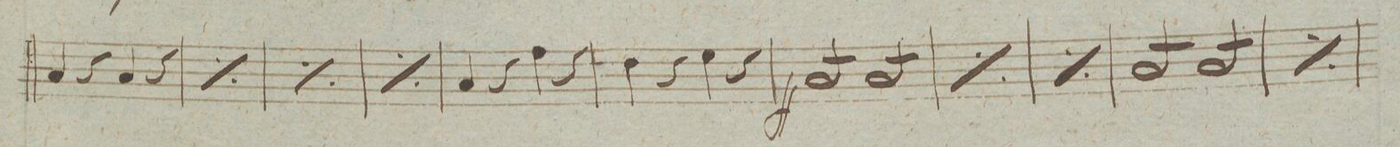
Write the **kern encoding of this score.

**kern	**dynam
*I"Baſso	*
*clefF4	*
*k[]	*
*met(c|)	*
*M2/2	*
4C/	.
4r	.
4C/	.
4r	.
=11	=11
*rep	*
4C/	.
4r	.
4C/	.
4r	.
*Xrep	*
=12	=12
*rep	*
4C/	.
4r	.
4C/	.
4r	.
*Xrep	*
=13	=13
*rep	*
4C/	.
4r	.
4C/	.
4r	.
*Xrep	*
=14	=14
4C/	.
4r	.
4A\	.
4r	.
=15	=15
4F\	.
4r	.
4G\	.
4r	.
=16	=16
*tremolo	*
8C/L	ff
8C/	.
8C/	.
8C/J	.
8C/L	.
8C/	.
8C/	.
8C/J	.
=17	=17
*rep	*
8C/L	.
8C/	.
8C/	.
8C/J	.
8C/L	.
8C/	.
8C/	.
8C/J	.
*Xrep	*
=18	=18
*rep	*
8C/L	.
8C/	.
8C/	.
8C/J	.
8C/L	.
8C/	.
8C/	.
8C/J	.
*Xrep	*
=19	=19
8C/L	.
8C/	.
8C/	.
8C/J	.
8C/L	.
8C/	.
8C/	.
8C/J	.
=20	=20
*rep	*
8C/L	.
8C/	.
8C/	.
8C/J	.
8C/L	.
8C/	.
8C/	.
8C/J	.
*Xrep	*
=21	=21
*-	*-
